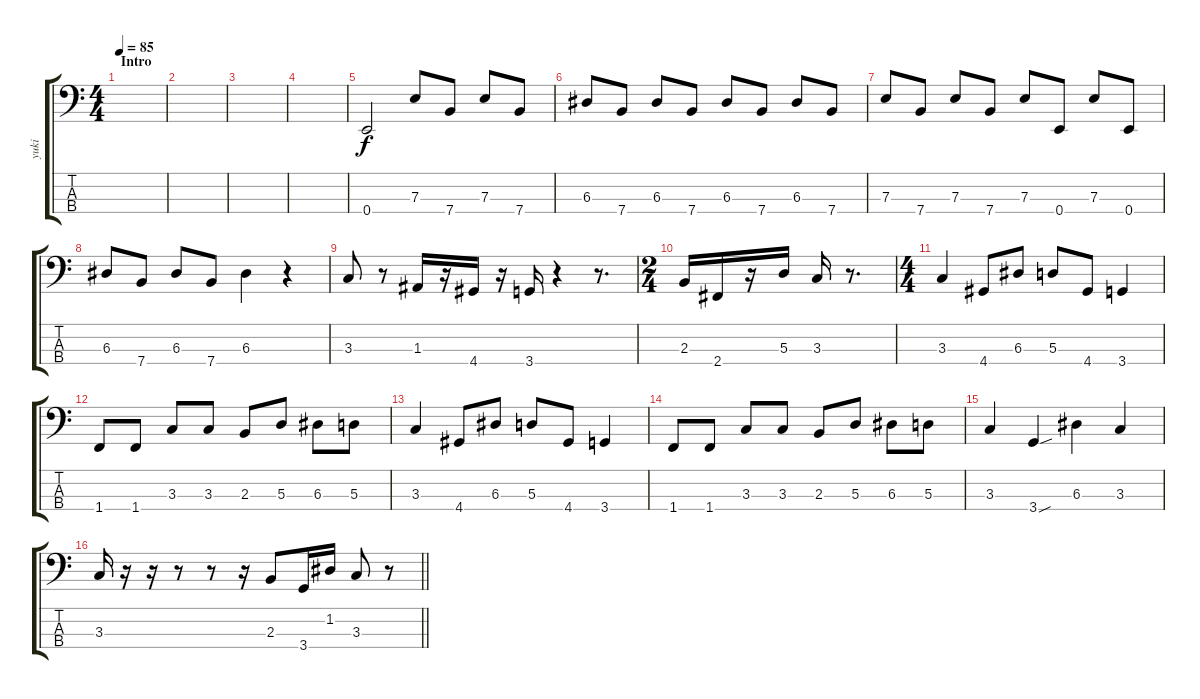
\track ("yuki" "yuki") {instrument electricbasspick}
\staff {score tabs}
\tuning (G2 D2 A1 E1) {hide}
\ts (4 4)
\section ("" "Intro")
\tempo 85
\clef f4
\ks c
|
|
|
|
0.4.2 7.3.8 7.4.8 7.3.8 7.4.8 |
6.3.8 7.4.8 6.3.8 7.4.8 6.3.8 7.4.8 6.3.8 7.4.8 |
7.3.8 7.4.8 7.3.8 7.4.8 7.3.8 0.4.8 7.3.8 0.4.8 |
6.3.8 7.4.8 6.3.8 7.4.8 6.3.4 r.4 |
3.3.8 r.8 1.3.16 r.16 4.4.16 r.16 3.4.16 r.4 r.8{d} |
\ts (2 4)
2.3.16 2.4.16 r.16 5.3.16 3.3.16 r.8{d} |
\ts (4 4)
3.3.4 4.4.8 6.3.8 5.3.8 4.4.8 3.4.4 |
1.4.8 1.4.8 3.3.8 3.3.8 2.3.8 5.3.8 6.3.8 5.3.8 |
3.3.4 4.4.8 6.3.8 5.3.8 4.4.8 3.4.4 |
1.4.8 1.4.8 3.3.8 3.3.8 2.3.8 5.3.8 6.3.8 5.3.8 |
3.3.4 3.4{sou}.4 6.3.4 3.3.4 |
\barLineRight lightlight
3.3.16 r.16 r.16 r.8 r.8 r.16 2.3.8 3.4.16 1.2.16 3.3.8 r.8
